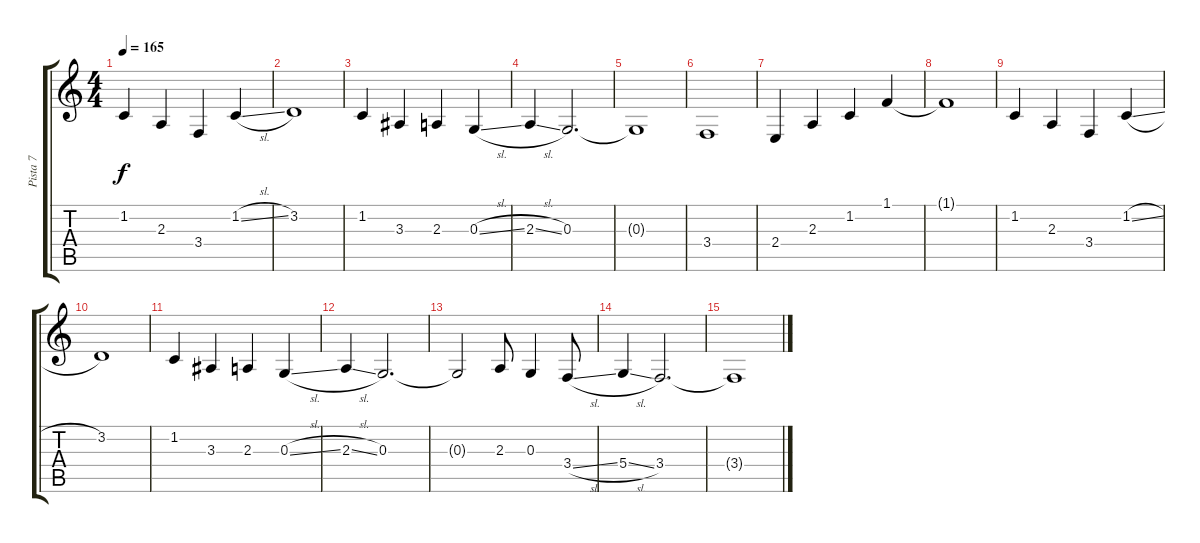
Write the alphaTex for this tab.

\track ("Pista 7" "Pista 7") {instrument electricgrandpiano}
\staff {score tabs}
\tuning (E4 B3 G3 D3 A2 E2) {hide}
\ts (4 4)
\tempo 165
\clef g2
\ks c
1.2.4{dy f} 2.3.4 3.4.4 1.2{sl}.4 |
3.2.1 |
1.2.4 3.3.4 2.3.4 0.3{sl}.4 |
2.3{sl}.4 0.3.2{d} |
0.3{t}.1 |
3.4.1 |
2.4.4 2.3.4 1.2.4 1.1.4 |
1.1{t}.1 |
1.2.4 2.3.4 3.4.4 1.2{sl}.4 |
3.2.1 |
1.2.4 3.3.4 2.3.4 0.3{sl}.4 |
2.3{sl}.4 0.3.2{d} |
0.3{t}.2 2.3.8 0.3.4 3.4{sl}.8 |
5.4{sl}.4 3.4.2{d} |
3.4{t}.1
